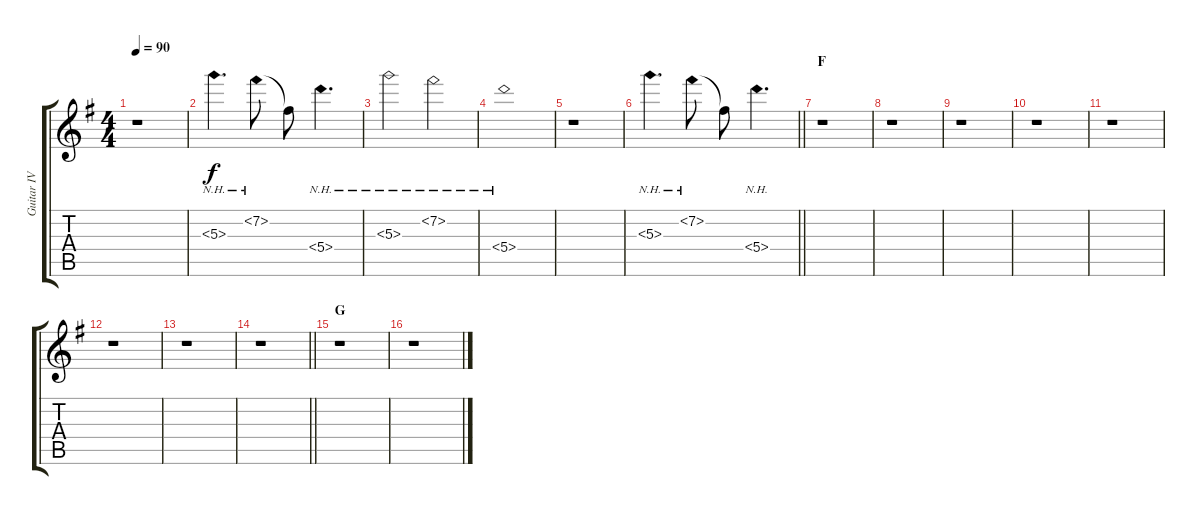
\track ("Guitar IV" "Guitar IV") {instrument electricguitarclean}
\staff {score tabs}
\tuning (E4 B3 G3 D3 A2 E2) {hide}
\ts (4 4)
\tempo 90
\clef g2
\ks g
r.1{dy f} |
5.3{nh}.4{d} 7.2{nh}.8 7.2{t}.8 5.4{nh}.4{d} |
5.3{nh}.2 7.2{nh}.2 |
5.4{nh}.1 |
r.1 |
\barLineRight lightlight
5.3{nh}.4{d} 7.2{nh}.8 7.2{t}.8 5.4{nh}.4{d} |
\section ("" "F")
r.1 |
r.1 |
r.1 |
r.1 |
r.1 |
r.1 |
r.1 |
\barLineRight lightlight
r.1 |
\section ("" "G")
r.1 |
r.1
